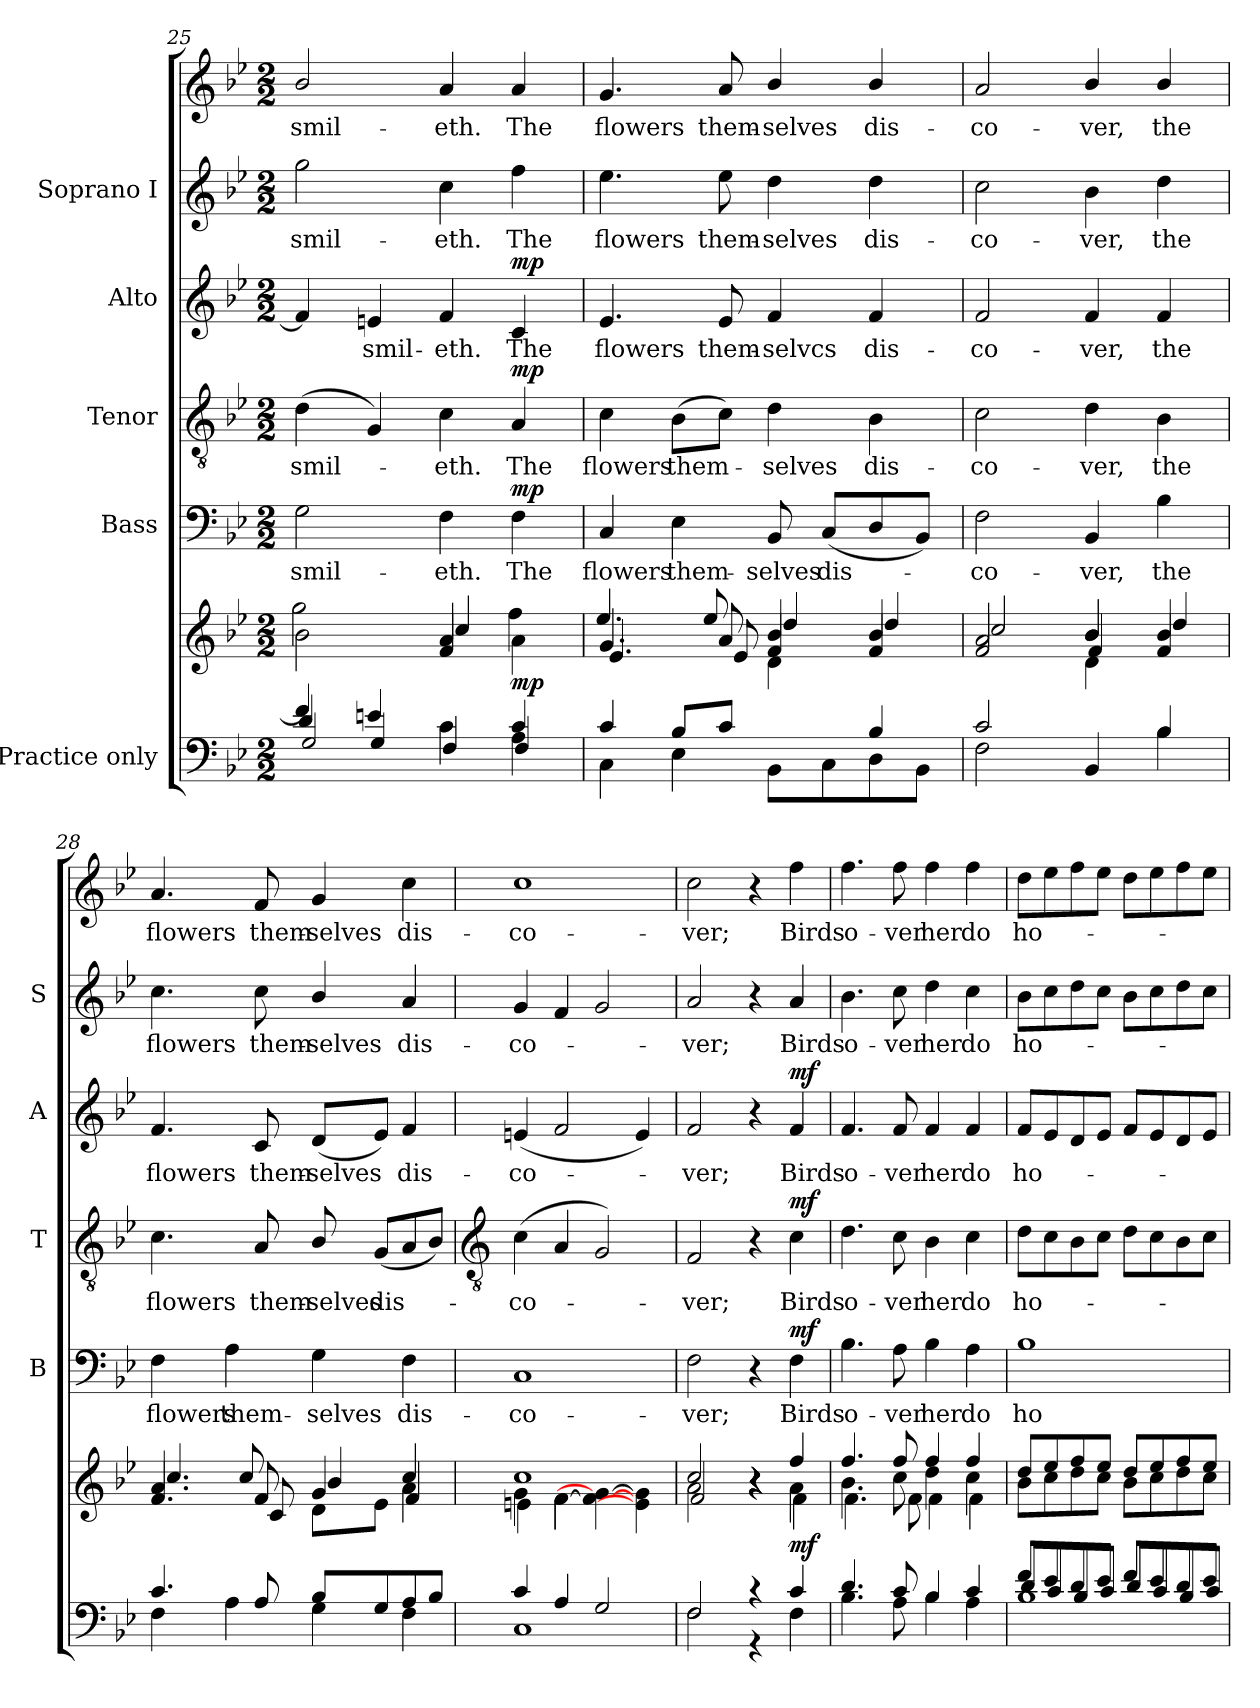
**kern	**kern	**dynam	**kern	**text	**dynam	**kern	**text	**dynam	**kern	**text	**dynam	**kern	**text	**kern	**text	**dynam
*part5	*part5	*part5	*part4	*part4	*part4	*part3	*part3	*part3	*part2	*part2	*part2	*part1	*part1	*part1	*part1	*part1
*staff7	*staff6	*staff6/7	*staff5	*staff5	*staff5	*staff4	*staff4	*staff4	*staff3	*staff3	*staff3	*staff2	*staff2	*staff1	*staff1	*staff1/2
*I"Practice only	*	*	*I"Bass	*	*	*I"Tenor	*	*	*I"Alto	*	*	*I"Soprano I	*	*	*	*
*	*	*	*I'B	*	*	*I'T	*	*	*I'A	*	*	*I'S	*	*	*	*
!!LO:LB:g=z
*clefF4	*clefG2	*	*clefF4	*	*	*clefGv2	*	*	*clefG2	*	*	*clefG2	*	*clefG2	*	*
*k[b-e-]	*k[b-e-]	*	*k[b-e-]	*	*	*k[b-e-]	*	*	*k[b-e-]	*	*	*k[b-e-]	*	*k[b-e-]	*	*
*B-:	*B-:	*	*B-:	*	*	*B-:	*	*	*B-:	*	*	*B-:	*	*B-:	*	*
*M2/2	*M2/2	*	*M2/2	*	*	*M2/2	*	*	*M2/2	*	*	*M2/2	*	*M2/2	*	*
=25	=25	=25	=25	=25	=25	=25	=25	=25	=25	=25	=25	=25	=25	=25	=25	=25
*^	*^	*	*	*	*	*	*	*	*	*	*	*	*	*	*	*
*	*^	*	*^	*	*	*	*	*	*	*	*	*	*	*	*	*	*	*
!	!	!	!	!	!	!	!	!LO:LY:b	!	!	!LO:LY:b	!	!	!	!	!	!LO:LY:b	!	!LO:LY:b	!
4f/]	4d/	2G	2b-\	2gg	2ryy	.	2G	smil-	.	(<4d	smil-	.	4f]	.	.	2gg	smil-	2b-/	smil-	.
!	!	!	!	!	!	!	!	!	!	!	!	!	!	!LO:LY:b	!	!	!	!	!	!
4en/	4G/	.	.	.	.	.	.	.	.	4G)	.	.	4en	smil-	.	.	.	.	.	.
!	!	!	!	!	!	!	!	!LO:LY:b	!	!	!LO:LY:b	!	!	!LO:LY:b	!	!	!LO:LY:b	!	!LO:LY:b	!
4ryy	4c	4F	4a	4cc/	4f	.	4F	-eth.	.	4c	eth.	.	4f	-eth.	.	4cc	-eth.	4a	-eth.	.
!	!	!	!	!	!	!LO:DY:b	!	!LO:LY:b	!LO:DY:b	!	!LO:LY:b	!LO:DY:b	!	!LO:LY:b	!LO:DY:b	!	!LO:LY:b	!	!LO:LY:b	!LO:DY:b=2
!	!	!	!	!	!	!	!	!	!	!	!	!	!	!	!	!	!	!	!	!LO:DY:n=1:b
4c	4A	4F	4a\	4ff	4ryy	mp	4F	The	mp	4A	The	mp	4c	The	mp	4ff	The	4a	The	mp mp
=26	=26	=26	=26	=26	=26	=26	=26	=26	=26	=26	=26	=26	=26	=26	=26	=26	=26	=26	=26	=26
*	*	*	*	*	*^	*	*	*	*	*	*	*	*	*	*	*	*	*	*	*
!	!	!	!	!	!	!	!	!	!LO:LY:b	!	!	!LO:LY:b	!	!	!LO:LY:b	!	!	!LO:LY:b	!	!LO:LY:b	!
*	*v	*v	*	*	*	*	*	*	*	*	*	*	*	*	*	*	*	*	*	*	*
4c	4C\	4.g	4.ee-/	4.e-	2ryy	.	4C	flowers	.	4c	flowers	.	4.e-	flowers	.	4.ee-	-flowers	4.g	flowers	.
!	!	!	!	!	!	!	!	!LO:LY:b	!	!	!LO:LY:b	!	!	!	!	!	!	!	!	!
8B-/L	4E-	.	.	.	.	.	4E-	them-	.	(>8B-L	them-	.	.	.	.	.	.	.	.	.
!	!	!	!	!	!	!	!	!	!	!	!	!	!	!LO:LY:b	!	!	!LO:LY:b	!	!LO:LY:b	!
8c/J	.	8a	8ee-/	8e-	.	.	.	.	.	8cJ)	.	.	8e-	them-	.	8ee-	them-	8a	them-	.
!	!	!	!	!	!	!	!	!LO:LY:b	!	!	!LO:LY:b	!	!	!LO:LY:b	!	!	!LO:LY:b	!	!LO:LY:b	!
4ryy	8BB-\L	4b-/	4dd/	4f	4d	.	8BB-	-selves	.	4d	selves	.	4f	-selvcs	.	4dd	-selves	4b-/	-selves	.
!	!	!	!	!	!	!	!	!LO:LY:b	!	!	!	!	!	!	!	!	!	!	!	!
.	8C\	.	.	.	.	.	(<8CL	dis-	.	.	.	.	.	.	.	.	.	.	.	.
!	!	!	!	!	!	!	!	!	!	!	!LO:LY:b	!	!	!LO:LY:b	!	!	!LO:LY:b	!	!LO:LY:b	!
4B-/	8D\	4b-/	4dd/	4f	4ryy	.	8D	.	.	4B-	dis-	.	4f	dis-	.	4dd	dis-	4b-/	dis-	.
.	8BB-\J	.	.	.	.	.	8BB-J)	.	.	.	.	.	.	.	.	.	.	.	.	.
=27	=27	=27	=27	=27	=27	=27	=27	=27	=27	=27	=27	=27	=27	=27	=27	=27	=27	=27	=27	=27
!	!	!	!	!	!	!	!	!LO:LY:b	!	!	!LO:LY:b	!	!	!LO:LY:b	!	!	!LO:LY:b	!	!LO:LY:b	!
2c	2F	2a	2cc/	2f	2ryy	.	2F	co-	.	2c	-co-	.	2f	-co-	.	2cc	co-	2a	-co-	.
!	!	!	!	!	!	!	!	!LO:LY:b	!	!	!LO:LY:b	!	!	!LO:LY:b	!	!	!LO:LY:b	!	!LO:LY:b	!
4ryy	4BB-	4b-/	4b-/	4f	4d	.	4BB-	-ver,	.	4d	-ver,	.	4f	-ver,	.	4b-	-ver,	4b-/	-ver,	.
!	!	!	!	!	!	!	!	!LO:LY:b	!	!	!LO:LY:b	!	!	!LO:LY:b	!	!	!LO:LY:b	!	!LO:LY:b	!
4B-	4B-	4b-/	4dd/	4f	4ryy	.	4B-	the	.	4B-	the	.	4f	the	.	4dd	the	4b-/	the	.
=28	=28	=28	=28	=28	=28	=28	=28	=28	=28	=28	=28	=28	=28	=28	=28	=28	=28	=28	=28	=28
!	!	!	!	!	!	!	!	!LO:LY:b	!	!	!LO:LY:b	!	!	!LO:LY:b	!	!	!LO:LY:b	!	!LO:LY:b	!
*	*	*	*	*v	*v	*	*	*	*	*	*	*	*	*	*	*	*	*	*	*
4.c/	4F	4.a	4.cc/	4.f	.	4F	flowers	.	4.c	flowers	.	4.f	flowers	.	4.cc	-flowers	4.a	flowers	.
!	!	!	!	!	!	!	!LO:LY:b	!	!	!	!	!	!	!	!	!	!	!	!
.	4A	.	.	.	.	4A	them-	.	.	.	.	.	.	.	.	.	.	.	.
!	!	!	!	!	!	!	!	!	!	!LO:LY:b	!	!	!LO:LY:b	!	!	!LO:LY:b	!	!LO:LY:b	!
8A/	.	8f	8cc/	8c	.	.	.	.	8A	them-	.	8c	them-	.	8cc	them-	8f	them-	.
!	!	!	!	!	!	!	!LO:LY:b	!	!	!LO:LY:b	!	!	!LO:LY:b	!	!	!LO:LY:b	!	!LO:LY:b	!
8B-/L	4G	4g	4b-/	8d\L	.	4G	-selves	.	8B-/	-selves	.	(<8dL	-selves	.	4b-/	-selves	4g	-selves	.
!	!	!	!	!	!	!	!	!	!	!LO:LY:b	!	!	!	!	!	!	!	!	!
8G/	.	.	.	8e-\J	.	.	.	.	(<8GL	dis-	.	8e-J)	.	.	.	.	.	.	.
!	!	!	!	!	!	!	!LO:LY:b	!	!	!	!	!	!LO:LY:b	!	!	!LO:LY:b	!	!LO:LY:b	!
8A/	4F	4cc/	4a	4f	.	4F	dis-	.	8A	.	.	4f	dis-	.	4a	dis-	4cc	dis-	.
8B-/J	.	.	.	.	.	.	.	.	8B-J)	.	.	.	.	.	.	.	.	.	.
!!LO:LB:g=z
=29	=29	=29	=29	=29	=29	=29	=29	=29	=29	=29	=29	=29	=29	=29	=29	=29	=29	=29	=29
*	*	*	*	*	*	*	*	*	*clefGv2	*	*	*	*	*	*	*	*	*	*
!	!	!	!	!	!	!	!LO:LY:b	!	!	!LO:LY:b	!	!	!LO:LY:b	!	!	!LO:LY:b	!	!LO:LY:b	!
4c/	1C	1cc	4g\	4en\	.	1C	-co-	.	(<4c	co-	.	(<4en	-co-	.	4g	-co-	1cc	-co-	.
4A/	.	.	4f\	[4f\	.	.	.	.	4A	.	.	2f	.	.	4f	.	.	.	.
2G/	.	.	2ryy	4f\_ 4g\_	.	.	.	.	2G)	.	.	.	.	.	2g	.	.	.	.
.	.	.	.	4e\] 4g\]	.	.	.	.	.	.	.	4e)	.	.	.	.	.	.	.
=30	=30	=30	=30	=30	=30	=30	=30	=30	=30	=30	=30	=30	=30	=30	=30	=30	=30	=30	=30
!	!	!	!	!	!	!	!LO:LY:b	!	!	!LO:LY:b	!	!	!LO:LY:b	!	!	!LO:LY:b	!	!LO:LY:b	!
2F	2F	2cc/	2a	2f	.	2F	-ver;	.	2F	ver;	.	2f	ver;	.	2a	ver;	2cc	ver;	.
4r	4r	4r	4r	4r	.	4r	.	.	4r	.	.	4r	.	.	4r	.	4r	.	.
!	!	!	!	!	!LO:DY:b	!	!LO:LY:b	!LO:DY:b	!	!LO:LY:b	!LO:DY:b	!	!LO:LY:b	!LO:DY:b	!	!LO:LY:b	!	!LO:LY:b	!LO:DY:b=2
!	!	!	!	!	!	!	!	!	!	!	!	!	!	!	!	!	!	!	!LO:DY:n=1:b
4c	4F	4ff	4a\	4f\	mf	4F	Birds	mf	4c	Birds	mf	4f	Birds	mf	4a	Birds	4ff	Birds	mf mf
=31	=31	=31	=31	=31	=31	=31	=31	=31	=31	=31	=31	=31	=31	=31	=31	=31	=31	=31	=31
!	!	!	!	!	!	!	!LO:LY:b	!	!	!LO:LY:b	!	!	!LO:LY:b	!	!	!LO:LY:b	!	!LO:LY:b	!
4.d	4.B-	4.ff	4.b-	4.f\	.	4.B-	o-	.	4.d	o-	.	4.f	o-	.	4.b-	o-	4.ff	o-	.
!	!	!	!	!	!	!	!LO:LY:b	!	!	!LO:LY:b	!	!	!LO:LY:b	!	!	!LO:LY:b	!	!LO:LY:b	!
8c	8A	8ff	8cc	8f\	.	8A	-ver	.	8c	-ver	.	8f	-ver	.	8cc	-ver	8ff	-ver	.
!	!	!	!	!	!	!	!LO:LY:b	!	!	!LO:LY:b	!	!	!LO:LY:b	!	!	!LO:LY:b	!	!LO:LY:b	!
4B-	4B-	4ff	4dd	4f\	.	4B-	her	.	4B-	her	.	4f	her	.	4dd	her	4ff	her	.
!	!	!	!	!	!	!	!LO:LY:b	!	!	!LO:LY:b	!	!	!LO:LY:b	!	!	!LO:LY:b	!	!LO:LY:b	!
4c	4A	4ff	4cc	4f\	.	4A	do	.	4c	do	.	4f	do	.	4cc	do	4ff	do	.
=32	=32	=32	=32	=32	=32	=32	=32	=32	=32	=32	=32	=32	=32	=32	=32	=32	=32	=32	=32
*	*^	*	*	*	*	*	*	*	*	*	*	*	*	*	*	*	*	*	*
!	!	!	!	!	!	!	!	!LO:LY:b	!	!	!LO:LY:b	!	!	!LO:LY:b	!	!	!LO:LY:b	!	!LO:LY:b	!
*	*	*	*	*v	*v	*	*	*	*	*	*	*	*	*	*	*	*	*	*	*
8f/L	8d/L	1B-	8ddL	8b-L	.	1B-	ho-	.	8dL	ho-	.	8fL	ho-	.	8b-L	ho-	8ddL	ho-	.
8e-/	8c/	.	8ee-	8cc	.	.	.	.	8c	.	.	8e-	.	.	8cc	.	8ee-	.	.
8d/	8B-/	.	8ff	8dd	.	.	.	.	8B-	.	.	8d	.	.	8dd	.	8ff	.	.
8e-/J	8c/J	.	8ee-J	8ccJ	.	.	.	.	8cJ	.	.	8e-J	.	.	8ccJ	.	8ee-J	.	.
8f/L	8d/L	.	8ddL	8b-L	.	.	.	.	8dL	.	.	8fL	.	.	8b-L	.	8ddL	.	.
8e-/	8c/	.	8ee-	8cc	.	.	.	.	8c	.	.	8e-	.	.	8cc	.	8ee-	.	.
8d/	8B-/	.	8ff	8dd	.	.	.	.	8B-	.	.	8d	.	.	8dd	.	8ff	.	.
8e-/J	8c/J	.	8ee-J	8ccJ	.	.	.	.	8cJ	.	.	8e-J	.	.	8ccJ	.	8ee-J	.	.
*v	*v	*v	*	*	*	*	*	*	*	*	*	*	*	*	*	*	*	*	*
*	*v	*v	*	*	*	*	*	*	*	*	*	*	*	*	*	*	*
=	=	=	=	=	=	=	=	=	=	=	=	=	=	=	=	=
*-	*-	*-	*-	*-	*-	*-	*-	*-	*-	*-	*-	*-	*-	*-	*-	*-
